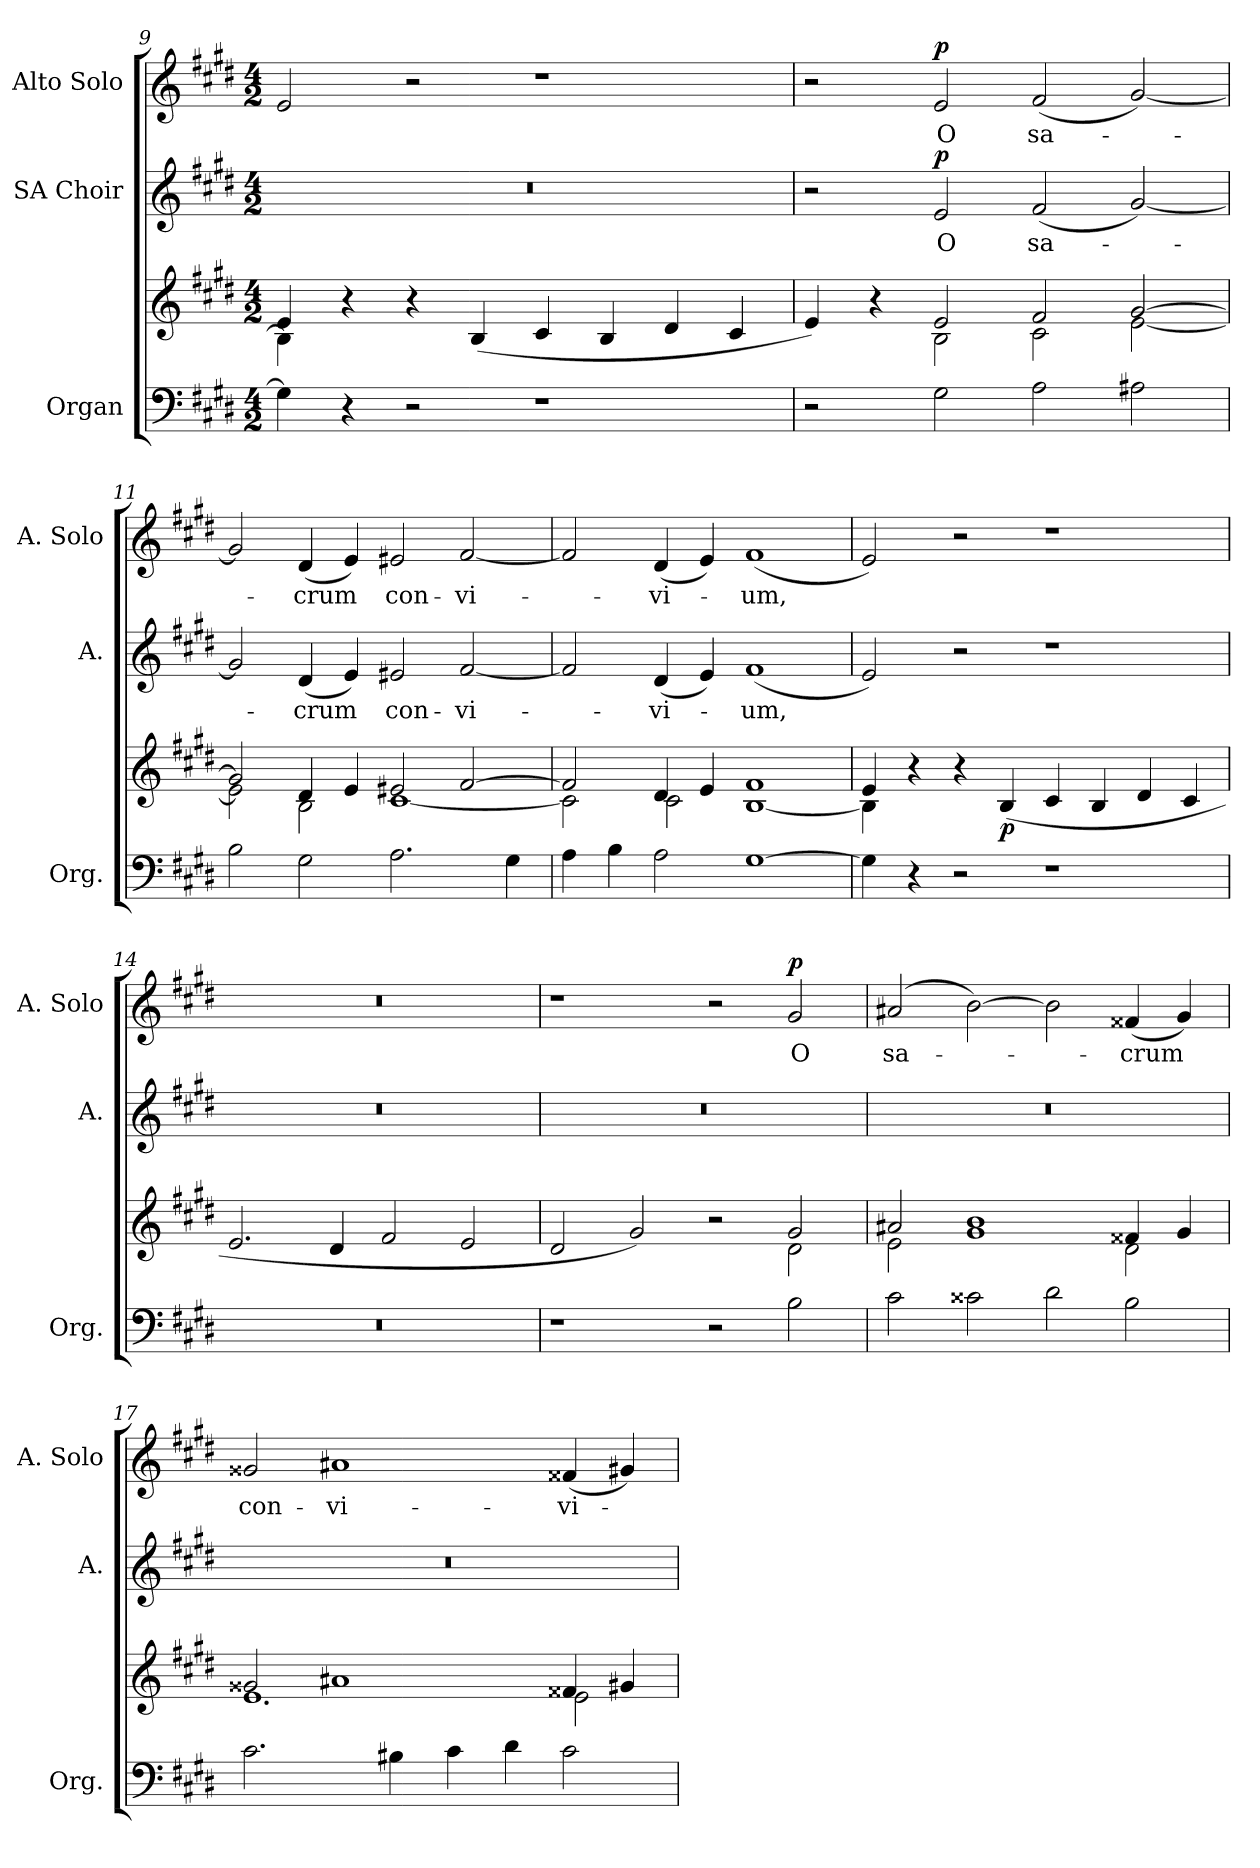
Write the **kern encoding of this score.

**kern	**kern	**dynam	**kern	**text	**dynam	**kern	**text	**dynam
*part3	*part3	*part3	*part2	*part2	*part2	*part1	*part1	*part1
*staff4	*staff3	*staff3/4	*staff2	*staff2	*staff2	*staff1	*staff1	*staff1
*I"Organ	*	*	*I"SA Choir	*	*	*I"Alto Solo	*	*
*I'Org.	*	*	*I'A.	*	*	*I'A. Solo	*	*
*clefF4	*clefG2	*	*clefG2	*	*	*clefG2	*	*
*k[f#c#g#d#]	*k[f#c#g#d#]	*	*k[f#c#g#d#]	*	*	*k[f#c#g#d#]	*	*
*E:	*E:	*	*E:	*	*	*E:	*	*
*M4/2	*M4/2	*	*M4/2	*	*	*M4/2	*	*
=9	=9	=9	=9	=9	=9	=9	=9	=9
*	*^	*	*	*	*	*	*	*
!	!	!	!	!LO:N:vis=1	!	!	!	!	!
4G#i\]	4ei/	4Bi\]	.	0r	.	.	2ei/	.	.
4r	4r	1..ryy	.	.	.	.	.	.	.
2r	4r	.	.	.	.	.	2r	.	.
.	(4Bi/	.	.	.	.	.	.	.	.
1r	4c#i/	.	.	.	.	.	1r	.	.
.	4Bi/	.	.	.	.	.	.	.	.
.	4d#i/	.	.	.	.	.	.	.	.
.	4c#i/	.	.	.	.	.	.	.	.
=10	=10	=10	=10	=10	=10	=10	=10	=10	=10
2r	4ei/)	2ryy	.	2r	.	.	2r	.	.
.	4r	.	.	.	.	.	.	.	.
!	!	!	!	!	!LO:LY:b:color=#000000	!	!	!	!
!	!	!	!	!	!	!	!	!LO:LY:b:color=#000000	!
2G#i\	2ei/	2Bi\	.	2ei/	O	p	2ei/	O	p
!	!	!	!	!	!LO:LY:b:color=#000000	!	!	!	!
!	!	!	!	!	!	!	!	!LO:LY:b:color=#000000	!
2Ai\	2f#i/	2c#i\	.	(2f#i/	sa-	.	(2f#i/	sa-	.
2A#Xi\	[2g#i/	[2ei\	.	[2g#i/)	.	.	[2g#i/)	.	.
=11	=11	=11	=11	=11	=11	=11	=11	=11	=11
2Bi\	2g#i/]	2ei\]	.	2g#i/]	.	.	2g#i/]	.	.
!	!	!	!	!	!LO:LY:b:color=#000000	!	!	!	!
!	!	!	!	!	!	!	!	!LO:LY:b:color=#000000	!
2G#i\	4d#i/	2Bi\	.	(4d#i/	-crum	.	(4d#i/	-crum	.
.	4ei/	.	.	4ei/)	.	.	4ei/)	.	.
!	!	!	!	!	!LO:LY:b:color=#000000	!	!	!	!
!	!	!	!	!	!	!	!	!LO:LY:b:color=#000000	!
2.Ai\	2e#Xi/	[1c#i	.	2e#Xi/	con-	.	2e#Xi/	con-	.
!	!	!	!	!	!LO:LY:b:color=#000000	!	!	!	!
!	!	!	!	!	!	!	!	!LO:LY:b:color=#000000	!
.	[2f#i/	.	.	[2f#i/	-vi-	.	[2f#i/	-vi-	.
4G#i\	.	.	.	.	.	.	.	.	.
=12	=12	=12	=12	=12	=12	=12	=12	=12	=12
4Ai\	2f#i/]	2c#i\]	.	2f#i/]	.	.	2f#i/]	.	.
4Bi\	.	.	.	.	.	.	.	.	.
!	!	!	!	!	!LO:LY:b:color=#000000	!	!	!	!
!	!	!	!	!	!	!	!	!LO:LY:b:color=#000000	!
2Ai\	4d#i/	2c#i\	.	(4d#i/	-vi-	.	(4d#i/	-vi-	.
.	4ei/	.	.	4ei/)	.	.	4ei/)	.	.
!	!	!	!	!	!LO:LY:b:color=#000000	!	!	!	!
!	!	!	!	!	!	!	!	!LO:LY:b:color=#000000	!
[1G#i	1f#i	[1Bi	.	(1f#i	-um,	.	(1f#i	-um,	.
!!LO:LB:g=z
=13	=13	=13	=13	=13	=13	=13	=13	=13	=13
4G#i\]	4ei/	4Bi\]	.	2ei/)	.	.	2ei/)	.	.
4r	4r	1..ryy	.	.	.	.	.	.	.
2r	4r	.	.	2r	.	.	2r	.	.
.	(4Bi/	.	p	.	.	.	.	.	.
1r	4c#i/	.	.	1r	.	.	1r	.	.
.	4Bi/	.	.	.	.	.	.	.	.
.	4d#i/	.	.	.	.	.	.	.	.
.	4c#i/	.	.	.	.	.	.	.	.
*	*v	*v	*	*	*	*	*	*	*
=14	=14	=14	=14	=14	=14	=14	=14	=14
!LO:N:vis=1	!	!	!LO:N:vis=1	!	!	!LO:N:vis=1	!	!
0r	2.ei/	.	0r	.	.	0r	.	.
.	4d#i/	.	.	.	.	.	.	.
.	2f#i/	.	.	.	.	.	.	.
.	2ei/	.	.	.	.	.	.	.
=15	=15	=15	=15	=15	=15	=15	=15	=15
*	*^	*	*	*	*	*	*	*
!	!	!	!	!LO:N:vis=1	!	!	!	!	!
1r	2d#i/	1.ryy	.	0r	.	.	1r	.	.
.	2g#i/)	.	.	.	.	.	.	.	.
2r	2r	.	.	.	.	.	2r	.	.
!	!	!	!	!	!	!	!	!LO:LY:b:color=#000000	!
2Bi\	2g#i/	2d#i\	.	.	.	.	2g#i/	O	p
=16	=16	=16	=16	=16	=16	=16	=16	=16	=16
!	!	!	!	!LO:N:vis=1	!	!	!	!	!
!	!	!	!	!	!	!	!	!LO:LY:b:color=#000000	!
2c#i\	2a#Xi/	2ei\	.	0r	.	.	(2a#Xi/	sa-	.
2c##Xi\	1bi	1g#i	.	.	.	.	[2bi\)	.	.
2d#i\	.	.	.	.	.	.	2bi\]	.	.
!	!	!	!	!	!	!	!	!LO:LY:b:color=#000000	!
2Bi\	4f##Xi/	2d#i\	.	.	.	.	(4f##Xi/	-crum	.
.	4g#i/	.	.	.	.	.	4g#i/)	.	.
=17	=17	=17	=17	=17	=17	=17	=17	=17	=17
!	!	!	!	!LO:N:vis=1	!	!	!	!	!
!	!	!	!	!	!	!	!	!LO:LY:b:color=#000000	!
2.c#i\	2g##Xi/	1.ei	.	0r	.	.	2g##Xi/	con-	.
!	!	!	!	!	!	!	!	!LO:LY:b:color=#000000	!
.	1a#Xi	.	.	.	.	.	1a#Xi	-vi-	.
4B#Xi\	.	.	.	.	.	.	.	.	.
4c#i\	.	.	.	.	.	.	.	.	.
4d#i\	.	.	.	.	.	.	.	.	.
!	!	!	!	!	!	!	!	!LO:LY:b:color=#000000	!
2c#i\	4f##Xi/	2ei\	.	.	.	.	(4f##Xi/	-vi-	.
.	4g#Xi/	.	.	.	.	.	4g#Xi/)	.	.
*	*v	*v	*	*	*	*	*	*	*
=	=	=	=	=	=	=	=	=
*-	*-	*-	*-	*-	*-	*-	*-	*-
